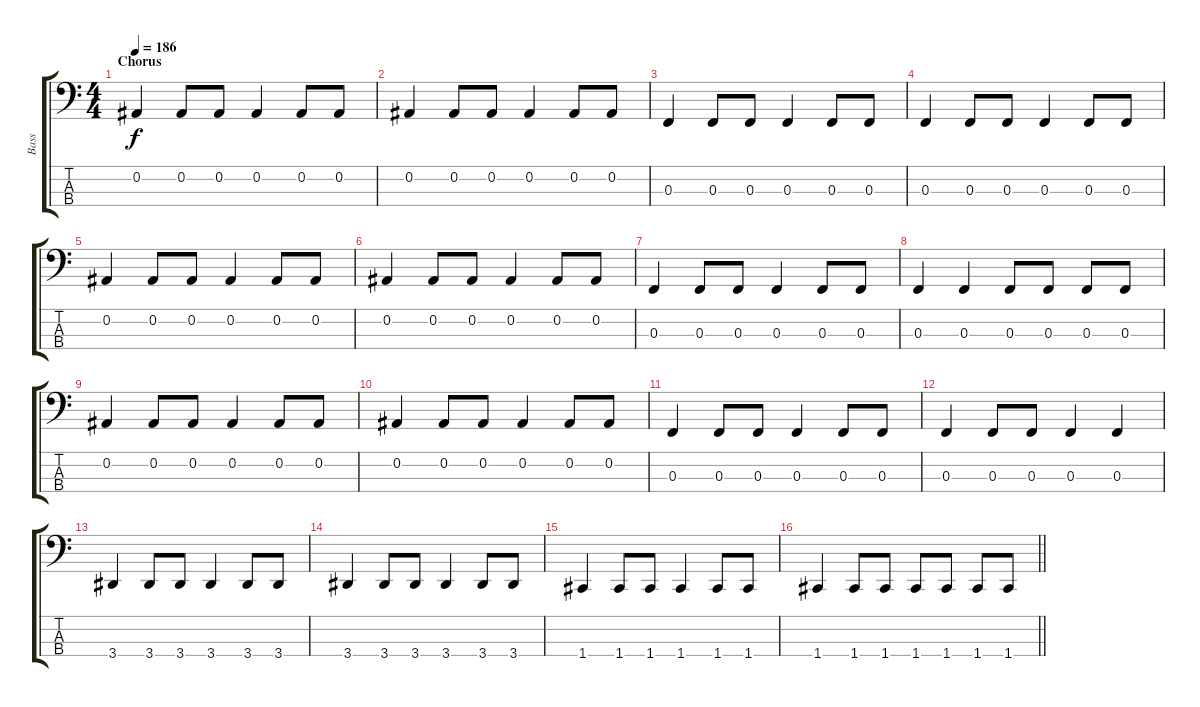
\track ("Bass" "Bass") {instrument electricbasspick}
\staff {score tabs}
\tuning (Eb2 Bb1 F1 C1) {hide}
\ts (4 4)
\section ("" "Chorus")
\tempo 186
\clef f4
\ks c
0.2.4{dy f} 0.2.8 0.2.8 0.2.4 0.2.8 0.2.8 |
0.2.4 0.2.8 0.2.8 0.2.4 0.2.8 0.2.8 |
0.3.4 0.3.8 0.3.8 0.3.4 0.3.8 0.3.8 |
0.3.4 0.3.8 0.3.8 0.3.4 0.3.8 0.3.8 |
0.2.4 0.2.8 0.2.8 0.2.4 0.2.8 0.2.8 |
0.2.4 0.2.8 0.2.8 0.2.4 0.2.8 0.2.8 |
0.3.4 0.3.8 0.3.8 0.3.4 0.3.8 0.3.8 |
0.3.4 0.3.4 0.3.8 0.3.8 0.3.8 0.3.8 |
0.2.4 0.2.8 0.2.8 0.2.4 0.2.8 0.2.8 |
0.2.4 0.2.8 0.2.8 0.2.4 0.2.8 0.2.8 |
0.3.4 0.3.8 0.3.8 0.3.4 0.3.8 0.3.8 |
0.3.4 0.3.8 0.3.8 0.3.4 0.3.4 |
3.4.4 3.4.8 3.4.8 3.4.4 3.4.8 3.4.8 |
3.4.4 3.4.8 3.4.8 3.4.4 3.4.8 3.4.8 |
1.4.4 1.4.8 1.4.8 1.4.4 1.4.8 1.4.8 |
\barLineRight lightlight
1.4.4 1.4.8 1.4.8 1.4.8 1.4.8 1.4.8 1.4.8
